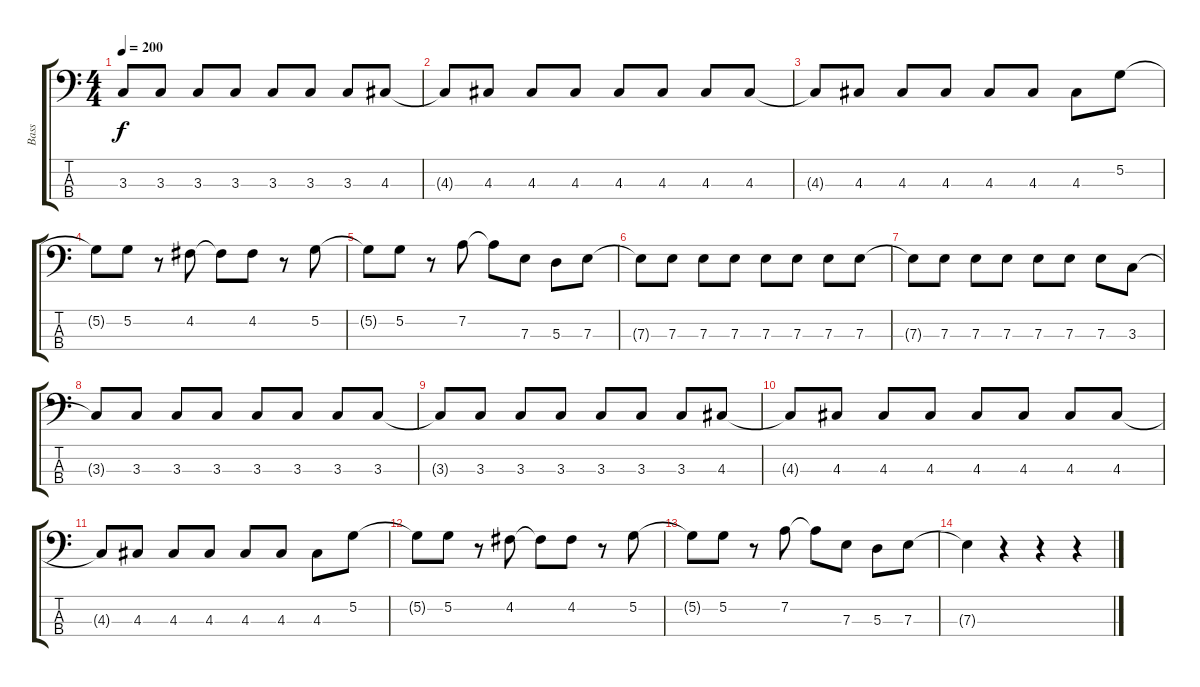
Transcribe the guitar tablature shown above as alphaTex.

\track ("Bass" "Bass") {instrument slapbass2}
\staff {score tabs}
\tuning (G2 D2 A1 E1) {hide}
\ts (4 4)
\tempo 200
\clef f4
\ks c
3.3{t}.8{dy f} 3.3.8 3.3.8 3.3.8 3.3.8 3.3.8 3.3.8 4.3.8 |
4.3{t}.8 4.3.8 4.3.8 4.3.8 4.3.8 4.3.8 4.3.8 4.3.8 |
4.3{t}.8 4.3.8 4.3.8 4.3.8 4.3.8 4.3.8 4.3.8 5.2.8 |
5.2{t}.8 5.2.8 r.8 4.2.8 4.2{t}.8 4.2.8 r.8 5.2.8 |
5.2{t}.8 5.2.8 r.8 7.2.8 7.2{t}.8 7.3.8 5.3.8 7.3.8 |
7.3{t}.8 7.3.8 7.3.8 7.3.8 7.3.8 7.3.8 7.3.8 7.3.8 |
7.3{t}.8 7.3.8 7.3.8 7.3.8 7.3.8 7.3.8 7.3.8 3.3.8 |
3.3{t}.8 3.3.8 3.3.8 3.3.8 3.3.8 3.3.8 3.3.8 3.3.8 |
3.3{t}.8 3.3.8 3.3.8 3.3.8 3.3.8 3.3.8 3.3.8 4.3.8 |
4.3{t}.8 4.3.8 4.3.8 4.3.8 4.3.8 4.3.8 4.3.8 4.3.8 |
4.3{t}.8 4.3.8 4.3.8 4.3.8 4.3.8 4.3.8 4.3.8 5.2.8 |
5.2{t}.8 5.2.8 r.8 4.2.8 4.2{t}.8 4.2.8 r.8 5.2.8 |
5.2{t}.8 5.2.8 r.8 7.2.8 7.2{t}.8 7.3.8 5.3.8 7.3.8 |
7.3{t}.4 r.4 r.4 r.4
